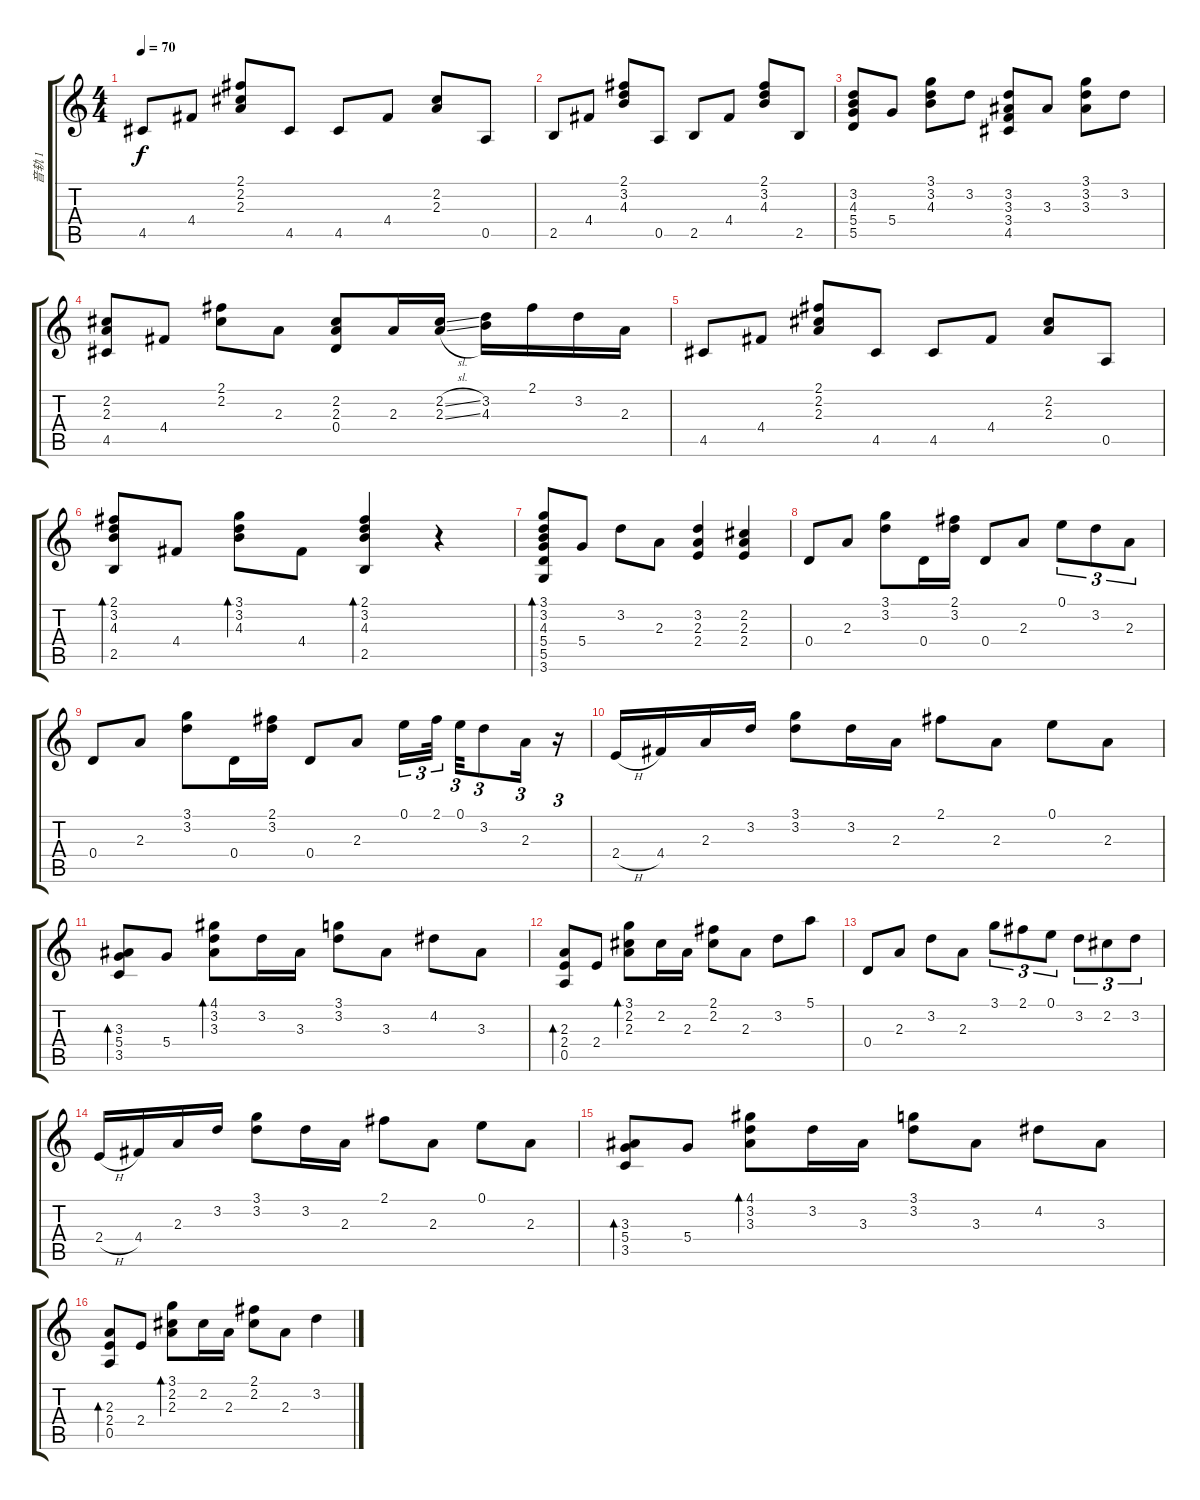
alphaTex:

\track ("音轨 1" "音轨 1") {instrument acousticguitarsteel}
\staff {score tabs}
\tuning (E4 B3 G3 D3 A2 E2) {hide}
\ts (4 4)
\tempo 70
\clef g2
\ks c
4.5.8{dy f} 4.4.8 (2.1 2.2 2.3).8 4.5.8 4.5.8 4.4.8 (2.2 2.3).8 0.5.8 |
2.5.8 4.4.8 (2.1 3.2 4.3).8 0.5.8 2.5.8 4.4.8 (2.1 3.2 4.3).8 2.5.8 |
(3.2 4.3 5.4 5.5).8 5.4.8 (3.1 3.2 4.3).8 3.2.8 (3.2 3.3 3.4 4.5).8 3.3.8 (3.1 3.2 3.3).8 3.2.8 |
(2.2 2.3 4.5).8 4.4.8 (2.1 2.2).8 2.3.8 (2.2 2.3 0.4).8 2.3.16 (2.2{sl} 2.3{sl}).16 (3.2 4.3).16 2.1.16 3.2.16 2.3.16 |
4.5.8 4.4.8 (2.1 2.2 2.3).8 4.5.8 4.5.8 4.4.8 (2.2 2.3).8 0.5.8 |
(2.1 3.2 4.3 2.5).8{bd 120} 4.4.8 (3.1 3.2 4.3).8{bd 120} 4.4.8 (2.1 3.2 4.3 2.5).4{bd 120} r.4 |
(3.1 3.2 4.3 5.4 5.5 3.6).8{bd 120} 5.4.8 3.2.8 2.3.8 (3.2 2.3 2.4).4 (2.2 2.3 2.4).4 |
0.4.8 2.3.8 (3.1 3.2).8 0.4.16 (2.1 3.2).16 0.4.8 2.3.8 0.1.8{tu (3 2)} 3.2.8{tu (3 2)} 2.3.8{tu (3 2)} |
0.4.8 2.3.8 (3.1 3.2).8 0.4.16 (2.1 3.2).16 0.4.8 2.3.8 0.1.16{tu (3 2)} 2.1.32{tu (3 2)} 0.1.32{tu (3 2)} 3.2.8{tu (3 2)} 2.3.16{tu (3 2)} r.16{tu (3 2)} |
2.4{h}.16 4.4.16 2.3.16 3.2.16 (3.1 3.2).8 3.2.16 2.3.16 2.1.8 2.3.8 0.1.8 2.3.8 |
(3.3 5.4 3.5).8{bd 60} 5.4.8 (4.1 3.2 3.3).8{bd 60} 3.2.16 3.3.16 (3.1 3.2).8 3.3.8 4.2.8 3.3.8 |
(2.3 2.4 0.5).8{bd 30} 2.4.8 (3.1 2.2 2.3).8{bd 240} 2.2.16 2.3.16 (2.1 2.2).8 2.3.8 3.2.8 5.1.8 |
0.4.8 2.3.8 3.2.8 2.3.8 3.1.8{tu (3 2)} 2.1.8{tu (3 2)} 0.1.8{tu (3 2)} 3.2.8{tu (3 2)} 2.2.8{tu (3 2)} 3.2.8{tu (3 2)} |
2.4{h}.16 4.4.16 2.3.16 3.2.16 (3.1 3.2).8 3.2.16 2.3.16 2.1.8 2.3.8 0.1.8 2.3.8 |
(3.3 5.4 3.5).8{bd 30} 5.4.8 (4.1 3.2 3.3).8{bd 120} 3.2.16 3.3.16 (3.1 3.2).8 3.3.8 4.2.8 3.3.8 |
(2.3 2.4 0.5).8{bd 60} 2.4.8 (3.1 2.2 2.3).8{bd 120} 2.2.16 2.3.16 (2.1 2.2).8 2.3.8 3.2.4
